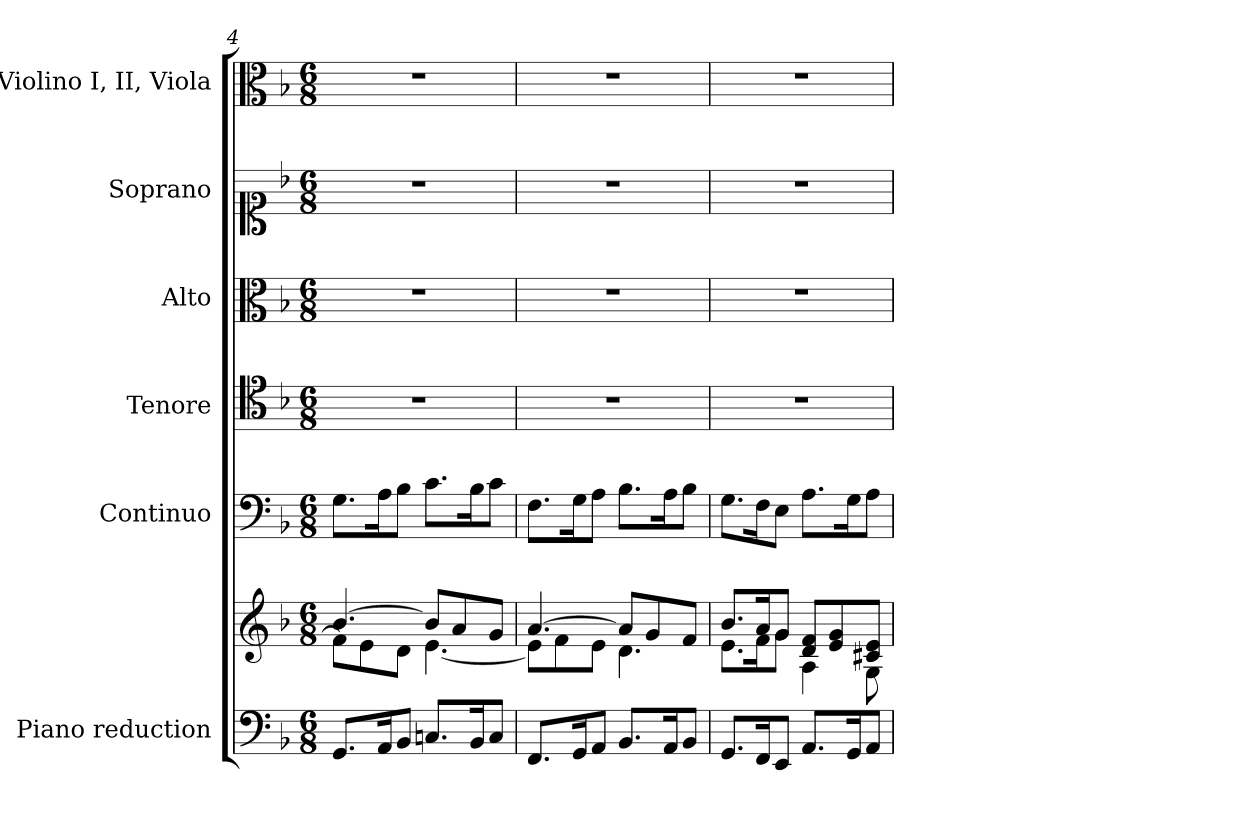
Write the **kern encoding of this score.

**kern	**kern	**kern	**kern	**kern	**kern	**kern
*part6	*part6	*part5	*part4	*part3	*part2	*part1
*staff7	*staff6	*staff5	*staff4	*staff3	*staff2	*staff1
*I"Piano reduction	*	*I"Continuo	*I"Tenore	*I"Alto	*I"Soprano	*I"Violino I, II, Viola
*I'Pno	*	*	*	*	*	*I'Vln
*clefF4	*clefG2	*clefF4	*clefC4	*clefC3	*clefC1	*clefC3
*k[b-]	*k[b-]	*k[b-]	*k[b-]	*k[b-]	*k[b-]	*k[b-]
*M6/8	*M6/8	*M6/8	*M6/8	*M6/8	*M6/8	*M6/8
=4	=4	=4	=4	=4	=4	=4
*	*^	*	*	*	*	*
8.GG/L	[4.b-/	8f\L]	8.G\L	2.r	2.r	2.r	2.r
.	.	8e\	.	.	.	.	.
16AA/K	.	.	16A\K	.	.	.	.
8BB-/J	.	8d\J	8B-\J	.	.	.	.
8.Cn/L	8b-/L]	[4.e\	8.c\L	.	.	.	.
.	8a/	.	.	.	.	.	.
16BB-/K	.	.	16B-\K	.	.	.	.
8C/J	8g/J	.	8c\J	.	.	.	.
=5	=5	=5	=5	=5	=5	=5	=5
8.FF/L	[4.a/	8e\L]	8.F\L	2.r	2.r	2.r	2.r
.	.	8f\	.	.	.	.	.
16GG/K	.	.	16G\K	.	.	.	.
8AA/J	.	8e\J	8A\J	.	.	.	.
8.BB-/L	8a/L]	4.d\	8.B-\L	.	.	.	.
.	8g/	.	.	.	.	.	.
16AA/K	.	.	16A\K	.	.	.	.
8BB-/J	8f/J	.	8B-\J	.	.	.	.
=6	=6	=6	=6	=6	=6	=6	=6
8.GG/L	8.b-/L	8.e\L	8.G\L	2.r	2.r	2.r	2.r
16FF/K	16a/K	16f\K	16F\K	.	.	.	.
8EE/J	8g/J	8g\J	8E\J	.	.	.	.
8.AA/L	8d/ 8f/L	4A\	8.A\L	.	.	.	.
.	8e/ 8g/	.	.	.	.	.	.
16GG/K	.	.	16G\K	.	.	.	.
8AA/J	8c#X/ 8e/J	8G\	8A\J	.	.	.	.
*	*v	*v	*	*	*	*	*
=	=	=	=	=	=	=
*-	*-	*-	*-	*-	*-	*-
